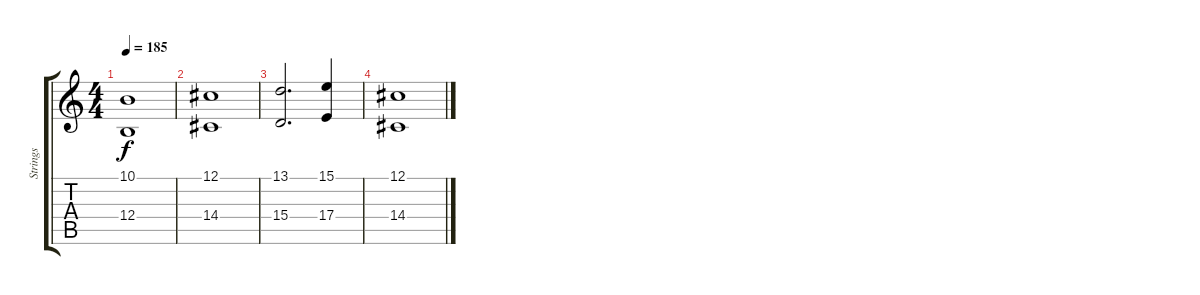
\track ("Strings" "Strings") {instrument stringensemble1}
\staff {score tabs}
\tuning (Db4 Ab3 E3 B2 Gb2 B1) {hide}
\ts (4 4)
\tempo 185
\clef g2
\ks c
(10.1 12.4).1{dy f} |
(12.1 14.4).1 |
(13.1 15.4).2{d} (15.1 17.4).4 |
(12.1 14.4).1
